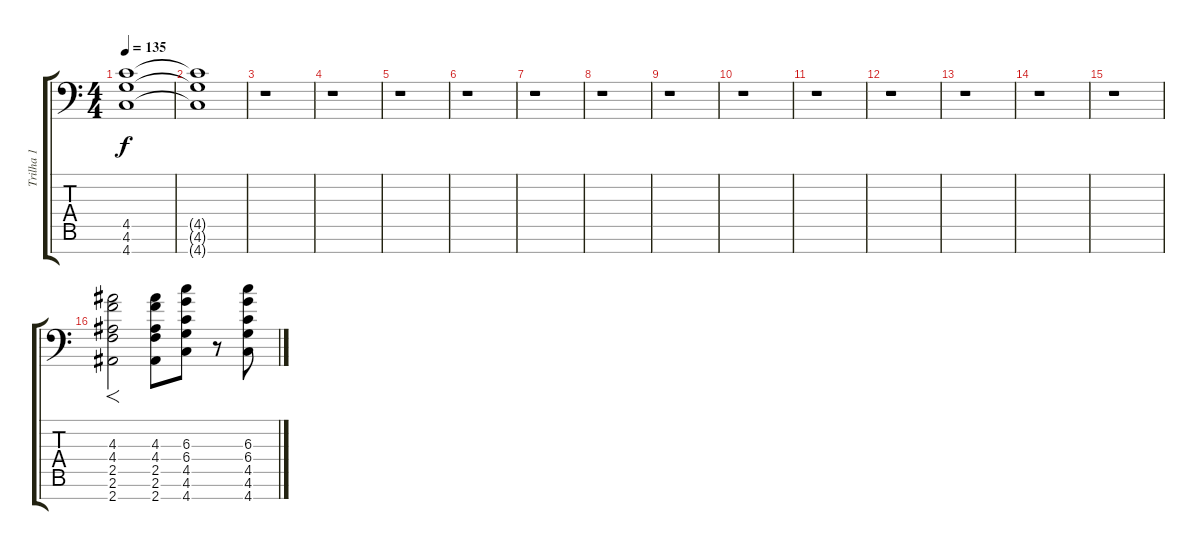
\track ("Trilha 1" "Trilha 1") {instrument overdrivenguitar}
\staff {score tabs}
\tuning (Eb4 Bb3 Gb3 Db3 Ab2 Eb2 Ab1) {hide}
\ts (4 4)
\tempo 135
\clef f4
\ks c
(4.5 4.6 4.7).1{dy f} |
(4.5{t} 4.6{t} 4.7{t}).1 |
r.1 |
r.1 |
r.1 |
r.1 |
r.1 |
r.1 |
r.1 |
r.1 |
r.1 |
r.1 |
r.1 |
r.1 |
r.1 |
(4.3 4.4 2.5 2.6 2.7).2{f} (4.3 4.4 2.5 2.6 2.7).8 (6.3 6.4 4.5 4.6 4.7).8 r.8 (6.3 6.4 4.5 4.6 4.7).8
